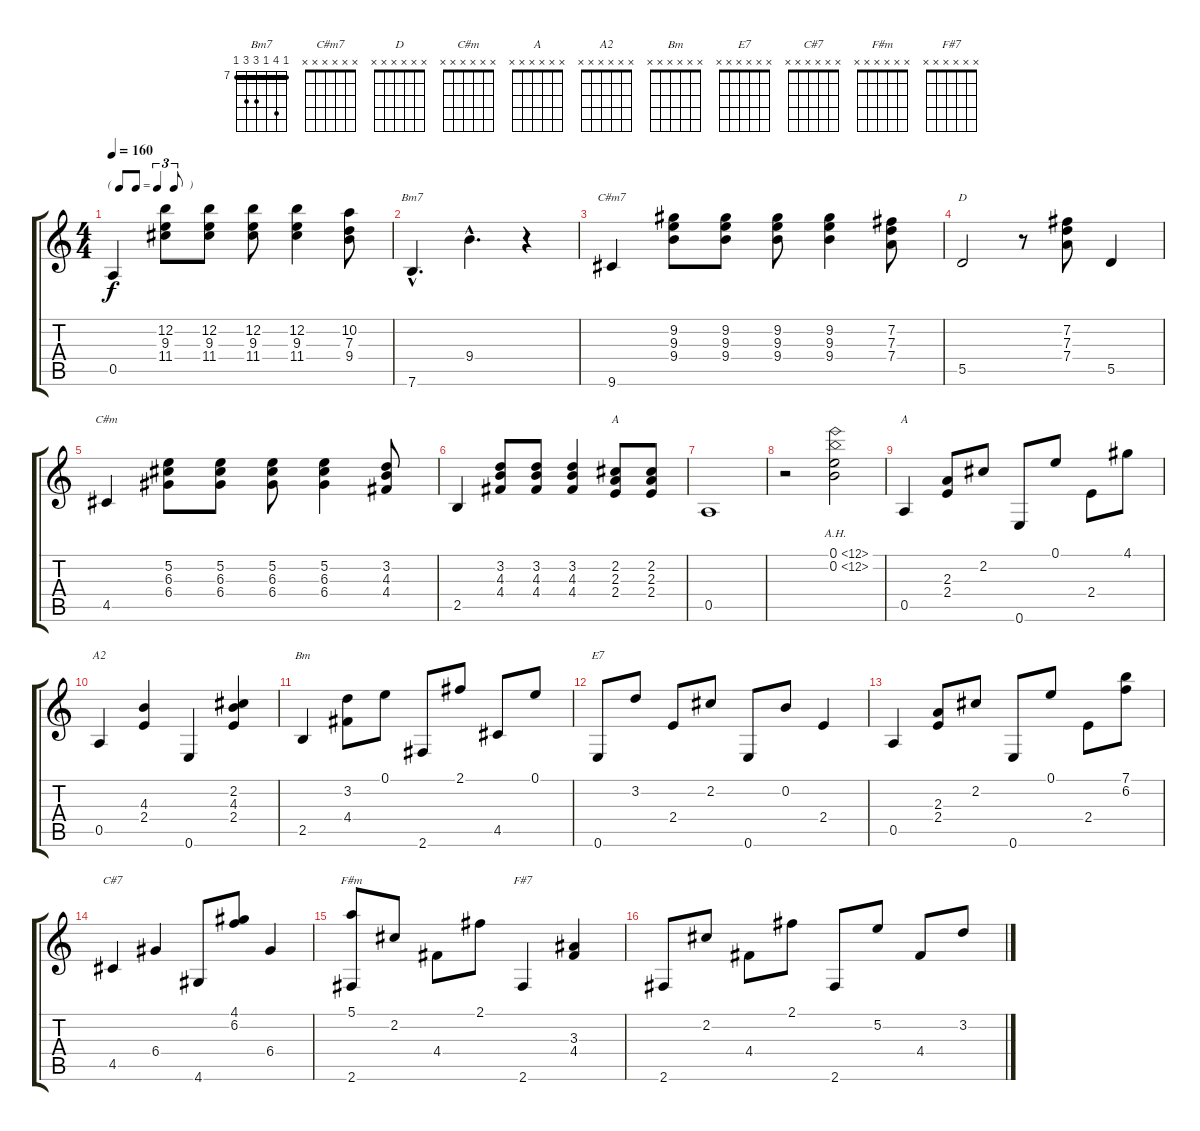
\track "" {instrument acousticguitarsteel}
\staff {score tabs}
\tuning (E4 B3 G3 D3 A2 E2) {hide}
\chord ("Bm7" 7 10 7 9 9 7) {firstfret 7 barre 7}
\chord ("C#m7" x x x x x x)
\chord ("D" x x x x x x)
\chord ("C#m" x x x x x x)
\chord ("A" x 2 2 2 x x)
\chord ("A" x x x x x x)
\chord ("A2" x x x x x x)
\chord ("Bm" x x x x x x)
\chord ("E7" x x x x x x)
\chord ("C#7" x x x x x x)
\chord ("F#m" x x x x x x)
\chord ("F#7" x x x x x x)
\ts (4 4)
\tf triplet8th
\tempo 160
\clef g2
\ks c
0.5.4{dy f instrument acousticguitarsteel} (12.2 9.3 11.4).8 (12.2 9.3 11.4).8 (12.2 9.3 11.4).8 (12.2 9.3 11.4).4 (10.2 7.3 9.4).8 |
7.6{hac}.4{d ch "Bm7"} 9.4{hac}.4{d} r.4 |
9.6.4{ch "C#m7"} (9.2 9.3 9.4).8 (9.2 9.3 9.4).8 (9.2 9.3 9.4).8 (9.2 9.3 9.4).4 (7.2 7.3 7.4).8 |
5.5.2{ch "D"} r.8 (7.2 7.3 7.4).8 5.5.4 |
4.5.4{ch "C#m"} (5.2 6.3 6.4).8 (5.2 6.3 6.4).8 (5.2 6.3 6.4).8 (5.2 6.3 6.4).4 (3.2 4.3 4.4).8 |
2.5.4 (3.2 4.3 4.4).8 (3.2 4.3 4.4).8 (3.2 4.3 4.4).4 (2.2 2.3 2.4).8{ch "A"} (2.2 2.3 2.4).8 |
0.5.1 |
r.2 (0.1{ah 12} 0.2{ah 12}).2 |
0.5.4{ch "A"} (2.3 2.4).8 2.2.8 0.6.8 0.1.8 2.4.8 4.1.8 |
0.5.4{ch "A2"} (4.3 2.4).4 0.6.4 (2.2 4.3 2.4).4 |
2.5.4{ch "Bm"} (3.2 4.4).8 0.1.8 2.6.8 2.1.8 4.5.8 0.1.8 |
0.6.8{ch "E7"} 3.2.8 2.4.8 2.2.8 0.6.8 0.2.8 2.4.4 |
0.5.4 (2.3 2.4).8 2.2.8 0.6.8 0.1.8 2.4.8 (7.1 6.2).8 |
4.5.4{ch "C#7"} 6.4.4 4.6.8 (4.1 6.2).8 6.4.4 |
(5.1 2.6).8{ch "F#m"} 2.2.8 4.4.8 2.1.8 2.6.4{ch "F#7"} (3.3 4.4).4 |
2.6.8 2.2.8 4.4.8 2.1.8 2.6.8 5.2.8 4.4.8 3.2.8
